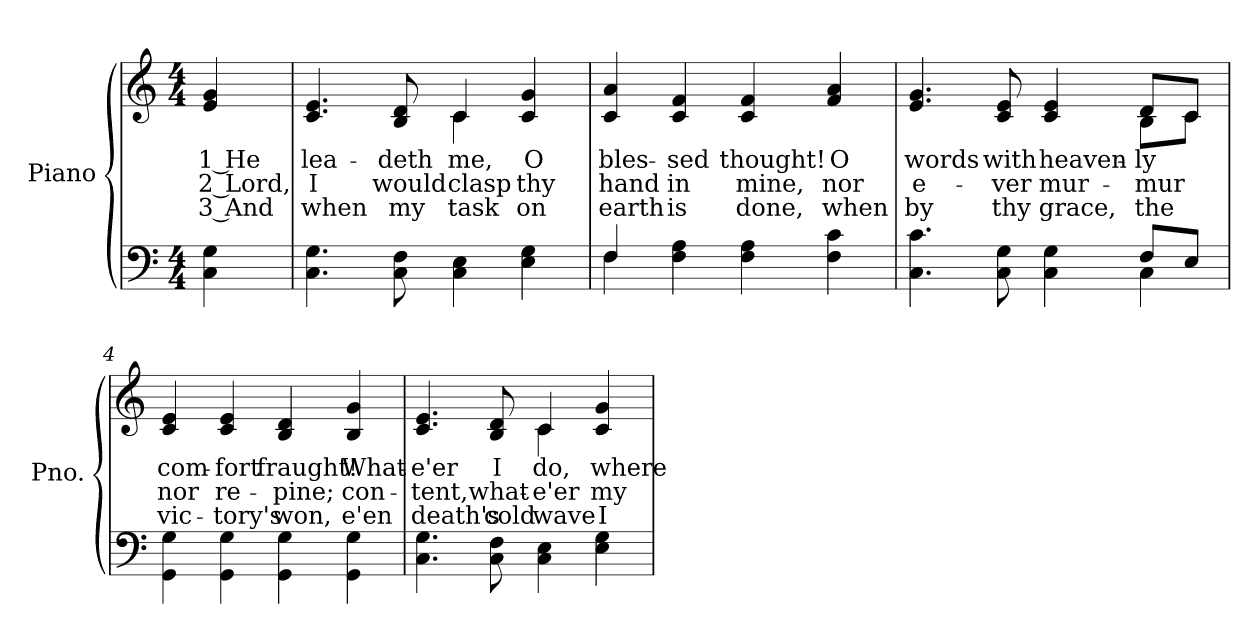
**kern	**kern	**text	**text	**text
*part2	*part1	*part1	*part1	*part1
*staff2	*staff1	*staff1	*staff1	*staff1
*I"Piano	*I"Piano	*	*	*
*I'Pno.	*I'Pno.	*	*	*
!!LO:PB:g=z
*clefF4	*clefG2	*	*	*
*k[]	*k[]	*	*	*
*C:	*C:	*	*	*
*M4/4	*M4/4	*	*	*
=	=	=	=	=
!	!	!LO:LY:b:color=#000000	!LO:LY:b:color=#000000	!LO:LY:b:color=#000000
4Ci\ 4Gi	4ei/ 4gi	1 He	2 Lord,	3 And
=1	=1	=1	=1	=1
!	!	!LO:LY:b:color=#000000	!LO:LY:b:color=#000000	!LO:LY:b:color=#000000
*	*^	*	*	*
4.Ci\ 4.Gi	4.ci/ 4.ei	2ryy	lea-	I	when
!	!	!	!LO:LY:b:color=#000000	!LO:LY:b:color=#000000	!LO:LY:b:color=#000000
8Ci\ 8Fi	8Bi/ 8di	.	-deth	would	my
!	!	!	!LO:LY:b:color=#000000	!LO:LY:b:color=#000000	!LO:LY:b:color=#000000
4Ci\ 4Ei	4ci/	4ci\	me,	clasp	task
!	!	!	!LO:LY:b:color=#000000	!LO:LY:b:color=#000000	!LO:LY:b:color=#000000
4Ei\ 4Gi	4ci/ 4gi	4ryy	O	thy	on
*	*v	*v	*	*	*
=2	=2	=2	=2	=2
*^	*	*	*	*
*	*	*^	*	*	*
!	!	!	!	!LO:LY:b:color=#000000	!LO:LY:b:color=#000000	!LO:LY:b:color=#000000
*	*	*v	*v	*	*	*
4Fi/	4Fi\	4ci/ 4ai	bles-	hand	earth
!	!	!	!LO:LY:b:color=#000000	!LO:LY:b:color=#000000	!LO:LY:b:color=#000000
4Fi\ 4Ai	2.ryy	4ci/ 4fi	-sed	in	is
!	!	!	!LO:LY:b:color=#000000	!LO:LY:b:color=#000000	!LO:LY:b:color=#000000
4Fi\ 4Ai	.	4ci/ 4fi	thought!	mine,	done,
!	!	!	!LO:LY:b:color=#000000	!LO:LY:b:color=#000000	!LO:LY:b:color=#000000
4Fi\ 4ci	.	4fi/ 4ai	O	nor	when
!!LO:LB:g=z
=3	=3	=3	=3	=3	=3
!	!	!	!LO:LY:b:color=#000000	!LO:LY:b:color=#000000	!LO:LY:b:color=#000000
*	*	*^	*	*	*
4.Ci\ 4.ci	2.ryy	4.ei/ 4.gi	2.ryy	words	e-	by
!	!	!	!	!LO:LY:b:color=#000000	!LO:LY:b:color=#000000	!LO:LY:b:color=#000000
8Ci\ 8Gi	.	8ci/ 8ei	.	with	-ver	thy
!	!	!	!	!LO:LY:b:color=#000000	!LO:LY:b:color=#000000	!LO:LY:b:color=#000000
4Ci\ 4Gi	.	4ci/ 4ei	.	heaven-	mur-	grace,
!	!	!	!	!LO:LY:b:color=#000000	!LO:LY:b:color=#000000	!LO:LY:b:color=#000000
8Fi/L	4Ci\	8di/L	8Bi\L	-ly	-mur	the
8Ei/J	.	8ci/J	8ci\J	.	.	.
*v	*v	*	*	*	*	*
*	*v	*v	*	*	*
=4	=4	=4	=4	=4
*	*^	*	*	*
!	!	!	!LO:LY:b:color=#000000	!LO:LY:b:color=#000000	!LO:LY:b:color=#000000
*	*v	*v	*	*	*
4GGi\ 4Gi	4ci/ 4ei	com-	nor	vic-
!	!	!LO:LY:b:color=#000000	!LO:LY:b:color=#000000	!LO:LY:b:color=#000000
4GGi\ 4Gi	4ci/ 4ei	-fort	re-	-tory's
!	!	!LO:LY:b:color=#000000	!LO:LY:b:color=#000000	!LO:LY:b:color=#000000
4GGi\ 4Gi	4Bi/ 4di	fraught!	-pine;	won,
!	!	!LO:LY:b:color=#000000	!LO:LY:b:color=#000000	!LO:LY:b:color=#000000
4GGi\ 4Gi	4Bi/ 4gi	What-	con-	e'en
=5	=5	=5	=5	=5
!	!	!LO:LY:b:color=#000000	!LO:LY:b:color=#000000	!LO:LY:b:color=#000000
*	*^	*	*	*
4.Ci\ 4.Gi	4.ci/ 4.ei	2ryy	-e'er	-tent,	death's
!	!	!	!LO:LY:b:color=#000000	!LO:LY:b:color=#000000	!LO:LY:b:color=#000000
8Ci\ 8Fi	8Bi/ 8di	.	I	what-	cold
!	!	!	!LO:LY:b:color=#000000	!LO:LY:b:color=#000000	!LO:LY:b:color=#000000
4Ci\ 4Ei	4ci/	4ci\	do,	-e'er	wave
!	!	!	!LO:LY:b:color=#000000	!LO:LY:b:color=#000000	!LO:LY:b:color=#000000
4Ei\ 4Gi	4ci/ 4gi	4ryy	where-	my	I
*	*v	*v	*	*	*
=	=	=	=	=
*-	*-	*-	*-	*-
